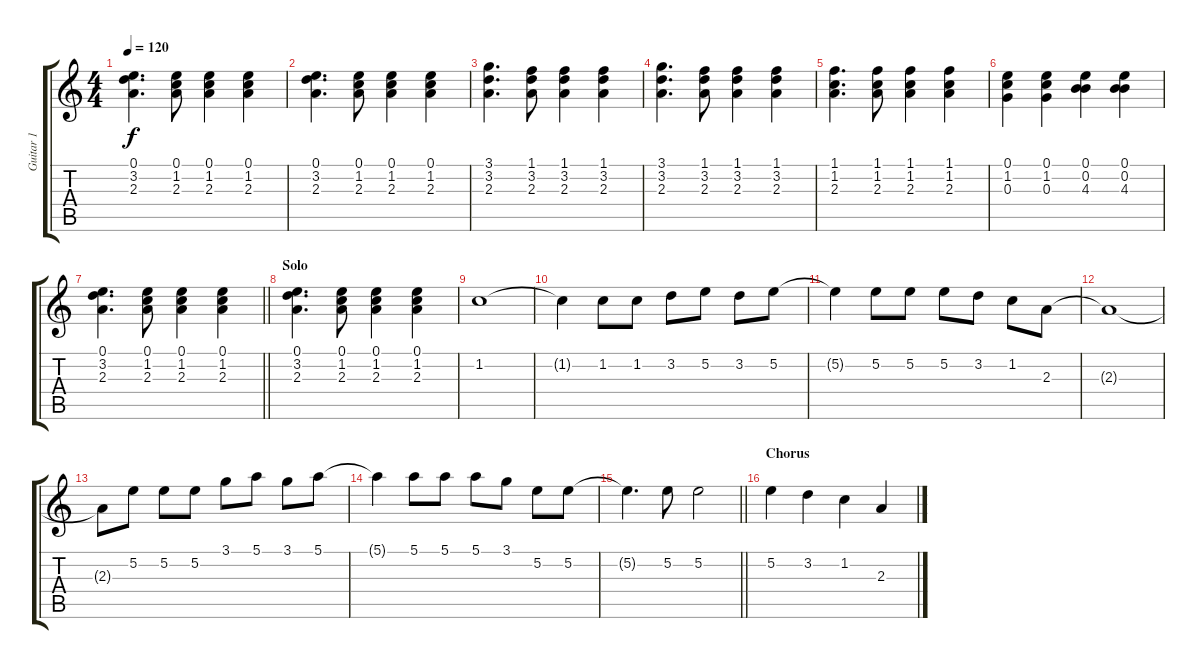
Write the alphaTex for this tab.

\track ("Guitar 1" "Guitar 1") {instrument acousticguitarsteel}
\staff {score tabs}
\tuning (E4 B3 G3 D3 A2 E2) {hide}
\ts (4 4)
\tempo 120
\clef g2
\ks c
(0.1 3.2 2.3).4{d dy f} (0.1 1.2 2.3).8 (0.1 1.2 2.3).4 (0.1 1.2 2.3).4 |
(0.1 3.2 2.3).4{d} (0.1 1.2 2.3).8 (0.1 1.2 2.3).4 (0.1 1.2 2.3).4 |
(3.1 3.2 2.3).4{d} (1.1 3.2 2.3).8 (1.1 3.2 2.3).4 (1.1 3.2 2.3).4 |
(3.1 3.2 2.3).4{d} (1.1 3.2 2.3).8 (1.1 3.2 2.3).4 (1.1 3.2 2.3).4 |
(1.1 1.2 2.3).4{d} (1.1 1.2 2.3).8 (1.1 1.2 2.3).4 (1.1 1.2 2.3).4 |
(0.1 1.2 0.3).4 (0.1 1.2 0.3).4 (0.1 0.2 4.3).4 (0.1 0.2 4.3).4 |
\barLineRight lightlight
(0.1 3.2 2.3).4{d} (0.1 1.2 2.3).8 (0.1 1.2 2.3).4 (0.1 1.2 2.3).4 |
\section ("" "Solo")
(0.1 3.2 2.3).4{d} (0.1 1.2 2.3).8 (0.1 1.2 2.3).4 (0.1 1.2 2.3).4 |
1.2.1{volume 16} |
1.2{t}.4 1.2.8 1.2.8 3.2.8 5.2.8 3.2.8 5.2.8 |
5.2{t}.4 5.2.8 5.2.8 5.2.8 3.2.8 1.2.8 2.3.8 |
2.3{t}.1 |
2.3{t}.8 5.2.8 5.2.8 5.2.8 3.1.8 5.1.8 3.1.8 5.1.8 |
5.1{t}.4 5.1.8 5.1.8 5.1.8 3.1.8 5.2.8 5.2.8 |
\barLineRight lightlight
5.2{t}.4{d} 5.2.8 5.2.2 |
\section ("" "Chorus")
5.2.4 3.2.4 1.2.4 2.3.4
